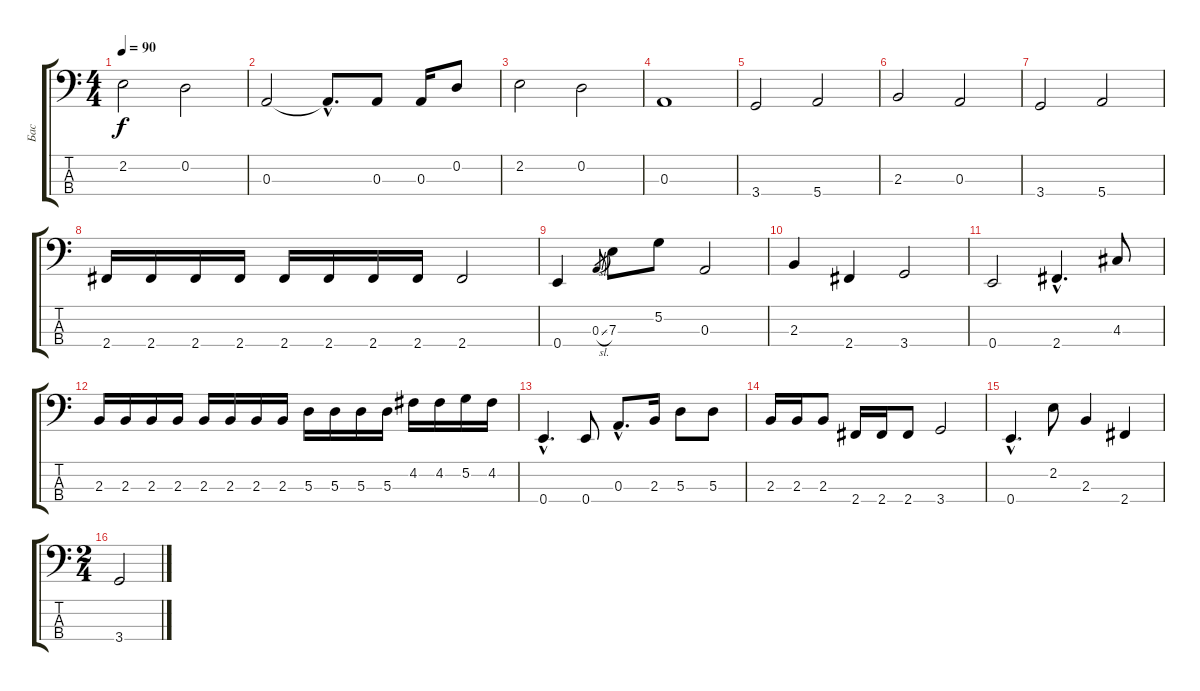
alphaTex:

\track ("Бас" "Бас") {instrument electricbassfinger}
\staff {score tabs}
\tuning (G2 D2 A1 E1) {hide}
\ts (4 4)
\tempo 90
\clef f4
\ks c
2.2.2{dy f} 0.2.2 |
0.3.2 0.3{hac t}.8{d} 0.3.8 0.3.16 0.2.8 |
2.2.2 0.2.2 |
0.3.1 |
3.4.2 5.4.2 |
2.3.2 0.3.2 |
3.4.2 5.4.2 |
2.4.16 2.4.16 2.4.16 2.4.16 2.4.16 2.4.16 2.4.16 2.4.16 2.4.2 |
0.4.4 0.3{sl}.8{gr} 7.3.8 5.2.8 0.3.2 |
2.3.4 2.4.4 3.4.2 |
0.4.2 2.4{hac}.4{d} 4.3.8 |
2.3.16 2.3.16 2.3.16 2.3.16 2.3.16 2.3.16 2.3.16 2.3.16 5.3.16 5.3.16 5.3.16 5.3.16 4.2.16 4.2.16 5.2.16 4.2.16 |
0.4{hac}.4{d} 0.4.8 0.3{hac}.8{d} 2.3.16 5.3.8 5.3.8 |
2.3.16 2.3.16 2.3.8 2.4.16 2.4.16 2.4.8 3.4.2 |
0.4{hac}.4{d} 2.2.8 2.3.4 2.4.4 |
\ts (2 4)
3.4.2
